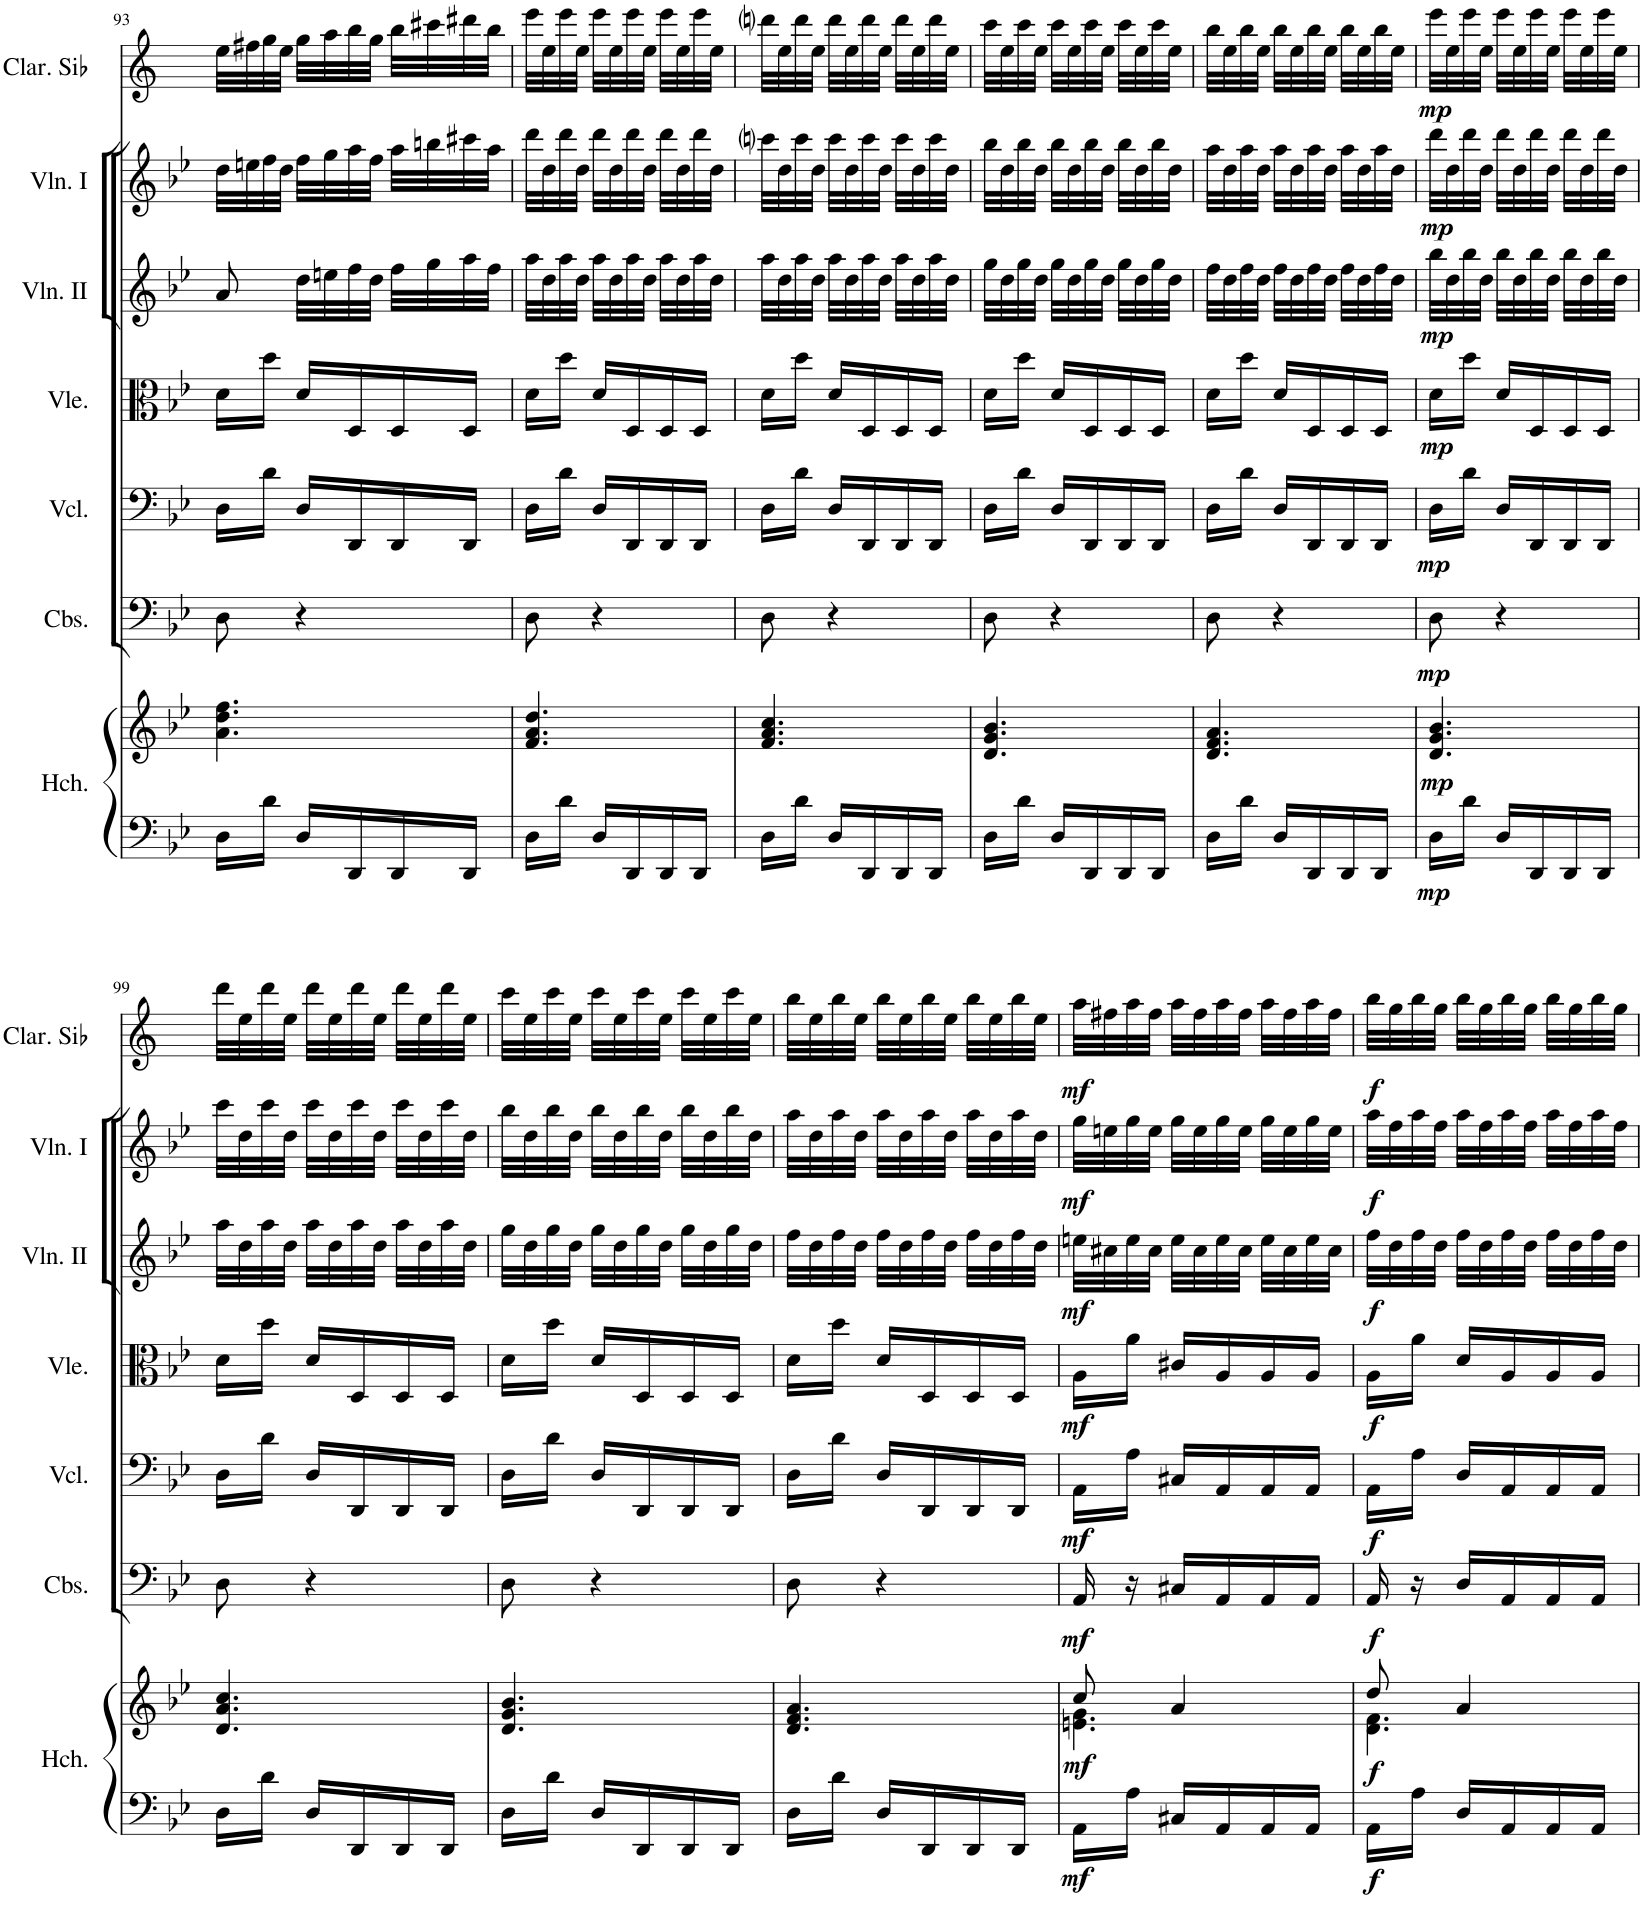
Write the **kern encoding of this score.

**kern	**kern	**dynam	**kern	**dynam	**kern	**dynam	**kern	**dynam	**kern	**dynam	**kern	**dynam	**kern	**dynam
*part7	*part7	*part7	*part6	*part6	*part5	*part5	*part4	*part4	*part3	*part3	*part2	*part2	*part1	*part1
*staff8	*staff7	*staff7/8	*staff6	*staff6	*staff5	*staff5	*staff4	*staff4	*staff3	*staff3	*staff2	*staff2	*staff1	*staff1
*I"Organ or Harpsichord	*	*	*I"Contrabassi	*	*I"Violoncelli	*	*I"Viole	*	*I"Violino II	*	*I"Violino I	*	*I"Clarinette en Sib	*
*I'Hch.	*	*	*I'Cbs.	*	*I'Vcl.	*	*I'Vle.	*	*I'Vln. II	*	*I'Vln. I	*	*I'Clar. Sib	*
!!LO:PB:g=z
*clefF4	*clefG2	*	*clefF4	*	*clefF4	*	*clefC3	*	*clefG2	*	*clefG2	*	*clefG2	*
*	*	*	*Trd7c12	*	*	*	*	*	*	*	*	*	*Trd1c2	*
*k[b-e-]	*k[b-e-]	*	*k[b-e-]	*	*k[b-e-]	*	*k[b-e-]	*	*k[b-e-]	*	*k[b-e-]	*	*k[]	*
*M3/8	*M3/8	*	*M3/8	*	*M3/8	*	*M3/8	*	*M3/8	*	*M3/8	*	*M3/8	*
=93	=93	=93	=93	=93	=93	=93	=93	=93	=93	=93	=93	=93	=93	=93
16D\LL	4.a\ 4.dd\ 4.ff\	.	8D\	.	16D\LL	.	16d\LL	.	8a/	.	32dd\LLL	.	32ee\LLL	.
.	.	.	.	.	.	.	.	.	.	.	32een\	.	32ff#X\	.
16d\JJ	.	.	.	.	16d\JJ	.	16dd\JJ	.	.	.	32ff\	.	32gg\	.
.	.	.	.	.	.	.	.	.	.	.	32dd\JJJ	.	32ee\JJJ	.
16D/LL	.	.	4r	.	16D/LL	.	16d/LL	.	32dd\LLL	.	32ff\LLL	.	32gg\LLL	.
.	.	.	.	.	.	.	.	.	32een\	.	32gg\	.	32aa\	.
16DD/	.	.	.	.	16DD/	.	16D/	.	32ff\	.	32aa\	.	32bb\	.
.	.	.	.	.	.	.	.	.	32dd\JJJ	.	32ff\JJJ	.	32gg\JJJ	.
16DD/	.	.	.	.	16DD/	.	16D/	.	32ff\LLL	.	32aa\LLL	.	32bb\LLL	.
.	.	.	.	.	.	.	.	.	32gg\	.	32bbn\	.	32ccc#X\	.
16DD/JJ	.	.	.	.	16DD/JJ	.	16D/JJ	.	32aa\	.	32ccc#X\	.	32ddd#X\	.
.	.	.	.	.	.	.	.	.	32ff\JJJ	.	32aa\JJJ	.	32bb\JJJ	.
=94	=94	=94	=94	=94	=94	=94	=94	=94	=94	=94	=94	=94	=94	=94
16D\LL	4.f/ 4.a/ 4.dd/	.	8D\	.	16D\LL	.	16d\LL	.	32aa\LLL	.	32ddd\LLL	.	32eee\LLL	.
.	.	.	.	.	.	.	.	.	32dd\	.	32dd\	.	32ee\	.
16d\JJ	.	.	.	.	16d\JJ	.	16dd\JJ	.	32aa\	.	32ddd\	.	32eee\	.
.	.	.	.	.	.	.	.	.	32dd\JJJ	.	32dd\JJJ	.	32ee\JJJ	.
16D/LL	.	.	4r	.	16D/LL	.	16d/LL	.	32aa\LLL	.	32ddd\LLL	.	32eee\LLL	.
.	.	.	.	.	.	.	.	.	32dd\	.	32dd\	.	32ee\	.
16DD/	.	.	.	.	16DD/	.	16D/	.	32aa\	.	32ddd\	.	32eee\	.
.	.	.	.	.	.	.	.	.	32dd\JJJ	.	32dd\JJJ	.	32ee\JJJ	.
16DD/	.	.	.	.	16DD/	.	16D/	.	32aa\LLL	.	32ddd\LLL	.	32eee\LLL	.
.	.	.	.	.	.	.	.	.	32dd\	.	32dd\	.	32ee\	.
16DD/JJ	.	.	.	.	16DD/JJ	.	16D/JJ	.	32aa\	.	32ddd\	.	32eee\	.
.	.	.	.	.	.	.	.	.	32dd\JJJ	.	32dd\JJJ	.	32ee\JJJ	.
=95	=95	=95	=95	=95	=95	=95	=95	=95	=95	=95	=95	=95	=95	=95
16D\LL	4.f/ 4.a/ 4.cc/	.	8D\	.	16D\LL	.	16d\LL	.	32aa\LLL	.	32cccni\LLL	.	32dddni\LLL	.
.	.	.	.	.	.	.	.	.	32dd\	.	32dd\	.	32ee\	.
16d\JJ	.	.	.	.	16d\JJ	.	16dd\JJ	.	32aa\	.	32ccc\	.	32ddd\	.
.	.	.	.	.	.	.	.	.	32dd\JJJ	.	32dd\JJJ	.	32ee\JJJ	.
16D/LL	.	.	4r	.	16D/LL	.	16d/LL	.	32aa\LLL	.	32ccc\LLL	.	32ddd\LLL	.
.	.	.	.	.	.	.	.	.	32dd\	.	32dd\	.	32ee\	.
16DD/	.	.	.	.	16DD/	.	16D/	.	32aa\	.	32ccc\	.	32ddd\	.
.	.	.	.	.	.	.	.	.	32dd\JJJ	.	32dd\JJJ	.	32ee\JJJ	.
16DD/	.	.	.	.	16DD/	.	16D/	.	32aa\LLL	.	32ccc\LLL	.	32ddd\LLL	.
.	.	.	.	.	.	.	.	.	32dd\	.	32dd\	.	32ee\	.
16DD/JJ	.	.	.	.	16DD/JJ	.	16D/JJ	.	32aa\	.	32ccc\	.	32ddd\	.
.	.	.	.	.	.	.	.	.	32dd\JJJ	.	32dd\JJJ	.	32ee\JJJ	.
=96	=96	=96	=96	=96	=96	=96	=96	=96	=96	=96	=96	=96	=96	=96
16D\LL	4.d/ 4.g/ 4.b-/	.	8D\	.	16D\LL	.	16d\LL	.	32gg\LLL	.	32bb-\LLL	.	32ccc\LLL	.
.	.	.	.	.	.	.	.	.	32dd\	.	32dd\	.	32ee\	.
16d\JJ	.	.	.	.	16d\JJ	.	16dd\JJ	.	32gg\	.	32bb-\	.	32ccc\	.
.	.	.	.	.	.	.	.	.	32dd\JJJ	.	32dd\JJJ	.	32ee\JJJ	.
16D/LL	.	.	4r	.	16D/LL	.	16d/LL	.	32gg\LLL	.	32bb-\LLL	.	32ccc\LLL	.
.	.	.	.	.	.	.	.	.	32dd\	.	32dd\	.	32ee\	.
16DD/	.	.	.	.	16DD/	.	16D/	.	32gg\	.	32bb-\	.	32ccc\	.
.	.	.	.	.	.	.	.	.	32dd\JJJ	.	32dd\JJJ	.	32ee\JJJ	.
16DD/	.	.	.	.	16DD/	.	16D/	.	32gg\LLL	.	32bb-\LLL	.	32ccc\LLL	.
.	.	.	.	.	.	.	.	.	32dd\	.	32dd\	.	32ee\	.
16DD/JJ	.	.	.	.	16DD/JJ	.	16D/JJ	.	32gg\	.	32bb-\	.	32ccc\	.
.	.	.	.	.	.	.	.	.	32dd\JJJ	.	32dd\JJJ	.	32ee\JJJ	.
=97	=97	=97	=97	=97	=97	=97	=97	=97	=97	=97	=97	=97	=97	=97
16D\LL	4.d/ 4.f/ 4.a/	.	8D\	.	16D\LL	.	16d\LL	.	32ff\LLL	.	32aa\LLL	.	32bb\LLL	.
.	.	.	.	.	.	.	.	.	32dd\	.	32dd\	.	32ee\	.
16d\JJ	.	.	.	.	16d\JJ	.	16dd\JJ	.	32ff\	.	32aa\	.	32bb\	.
.	.	.	.	.	.	.	.	.	32dd\JJJ	.	32dd\JJJ	.	32ee\JJJ	.
16D/LL	.	.	4r	.	16D/LL	.	16d/LL	.	32ff\LLL	.	32aa\LLL	.	32bb\LLL	.
.	.	.	.	.	.	.	.	.	32dd\	.	32dd\	.	32ee\	.
16DD/	.	.	.	.	16DD/	.	16D/	.	32ff\	.	32aa\	.	32bb\	.
.	.	.	.	.	.	.	.	.	32dd\JJJ	.	32dd\JJJ	.	32ee\JJJ	.
16DD/	.	.	.	.	16DD/	.	16D/	.	32ff\LLL	.	32aa\LLL	.	32bb\LLL	.
.	.	.	.	.	.	.	.	.	32dd\	.	32dd\	.	32ee\	.
16DD/JJ	.	.	.	.	16DD/JJ	.	16D/JJ	.	32ff\	.	32aa\	.	32bb\	.
.	.	.	.	.	.	.	.	.	32dd\JJJ	.	32dd\JJJ	.	32ee\JJJ	.
=98	=98	=98	=98	=98	=98	=98	=98	=98	=98	=98	=98	=98	=98	=98
!	!	!LO:DY:b=2	!	!	!	!	!	!	!	!	!	!	!	!
!	!	!LO:DY:n=1:b	!	!LO:DY:b	!	!LO:DY:b	!	!LO:DY:b	!	!LO:DY:b	!	!LO:DY:b	!	!LO:DY:b
16D\LL	4.d/ 4.g/ 4.b-/	mp mp	8D\	mp	16D\LL	mp	16d\LL	mp	32bb-\LLL	mp	32ddd\LLL	mp	32eee\LLL	mp
.	.	.	.	.	.	.	.	.	32dd\	.	32dd\	.	32ee\	.
16d\JJ	.	.	.	.	16d\JJ	.	16dd\JJ	.	32bb-\	.	32ddd\	.	32eee\	.
.	.	.	.	.	.	.	.	.	32dd\JJJ	.	32dd\JJJ	.	32ee\JJJ	.
16D/LL	.	.	4r	.	16D/LL	.	16d/LL	.	32bb-\LLL	.	32ddd\LLL	.	32eee\LLL	.
.	.	.	.	.	.	.	.	.	32dd\	.	32dd\	.	32ee\	.
16DD/	.	.	.	.	16DD/	.	16D/	.	32bb-\	.	32ddd\	.	32eee\	.
.	.	.	.	.	.	.	.	.	32dd\JJJ	.	32dd\JJJ	.	32ee\JJJ	.
16DD/	.	.	.	.	16DD/	.	16D/	.	32bb-\LLL	.	32ddd\LLL	.	32eee\LLL	.
.	.	.	.	.	.	.	.	.	32dd\	.	32dd\	.	32ee\	.
16DD/JJ	.	.	.	.	16DD/JJ	.	16D/JJ	.	32bb-\	.	32ddd\	.	32eee\	.
.	.	.	.	.	.	.	.	.	32dd\JJJ	.	32dd\JJJ	.	32ee\JJJ	.
!!LO:LB:g=z
=99	=99	=99	=99	=99	=99	=99	=99	=99	=99	=99	=99	=99	=99	=99
16D\LL	4.d/ 4.a/ 4.cc/	.	8D\	.	16D\LL	.	16d\LL	.	32aa\LLL	.	32ccc\LLL	.	32ddd\LLL	.
.	.	.	.	.	.	.	.	.	32dd\	.	32dd\	.	32ee\	.
16d\JJ	.	.	.	.	16d\JJ	.	16dd\JJ	.	32aa\	.	32ccc\	.	32ddd\	.
.	.	.	.	.	.	.	.	.	32dd\JJJ	.	32dd\JJJ	.	32ee\JJJ	.
16D/LL	.	.	4r	.	16D/LL	.	16d/LL	.	32aa\LLL	.	32ccc\LLL	.	32ddd\LLL	.
.	.	.	.	.	.	.	.	.	32dd\	.	32dd\	.	32ee\	.
16DD/	.	.	.	.	16DD/	.	16D/	.	32aa\	.	32ccc\	.	32ddd\	.
.	.	.	.	.	.	.	.	.	32dd\JJJ	.	32dd\JJJ	.	32ee\JJJ	.
16DD/	.	.	.	.	16DD/	.	16D/	.	32aa\LLL	.	32ccc\LLL	.	32ddd\LLL	.
.	.	.	.	.	.	.	.	.	32dd\	.	32dd\	.	32ee\	.
16DD/JJ	.	.	.	.	16DD/JJ	.	16D/JJ	.	32aa\	.	32ccc\	.	32ddd\	.
.	.	.	.	.	.	.	.	.	32dd\JJJ	.	32dd\JJJ	.	32ee\JJJ	.
=100	=100	=100	=100	=100	=100	=100	=100	=100	=100	=100	=100	=100	=100	=100
16D\LL	4.d/ 4.g/ 4.b-/	.	8D\	.	16D\LL	.	16d\LL	.	32gg\LLL	.	32bb-\LLL	.	32ccc\LLL	.
.	.	.	.	.	.	.	.	.	32dd\	.	32dd\	.	32ee\	.
16d\JJ	.	.	.	.	16d\JJ	.	16dd\JJ	.	32gg\	.	32bb-\	.	32ccc\	.
.	.	.	.	.	.	.	.	.	32dd\JJJ	.	32dd\JJJ	.	32ee\JJJ	.
16D/LL	.	.	4r	.	16D/LL	.	16d/LL	.	32gg\LLL	.	32bb-\LLL	.	32ccc\LLL	.
.	.	.	.	.	.	.	.	.	32dd\	.	32dd\	.	32ee\	.
16DD/	.	.	.	.	16DD/	.	16D/	.	32gg\	.	32bb-\	.	32ccc\	.
.	.	.	.	.	.	.	.	.	32dd\JJJ	.	32dd\JJJ	.	32ee\JJJ	.
16DD/	.	.	.	.	16DD/	.	16D/	.	32gg\LLL	.	32bb-\LLL	.	32ccc\LLL	.
.	.	.	.	.	.	.	.	.	32dd\	.	32dd\	.	32ee\	.
16DD/JJ	.	.	.	.	16DD/JJ	.	16D/JJ	.	32gg\	.	32bb-\	.	32ccc\	.
.	.	.	.	.	.	.	.	.	32dd\JJJ	.	32dd\JJJ	.	32ee\JJJ	.
=101	=101	=101	=101	=101	=101	=101	=101	=101	=101	=101	=101	=101	=101	=101
16D\LL	4.d/ 4.f/ 4.a/	.	8D\	.	16D\LL	.	16d\LL	.	32ff\LLL	.	32aa\LLL	.	32bb\LLL	.
.	.	.	.	.	.	.	.	.	32dd\	.	32dd\	.	32ee\	.
16d\JJ	.	.	.	.	16d\JJ	.	16dd\JJ	.	32ff\	.	32aa\	.	32bb\	.
.	.	.	.	.	.	.	.	.	32dd\JJJ	.	32dd\JJJ	.	32ee\JJJ	.
16D/LL	.	.	4r	.	16D/LL	.	16d/LL	.	32ff\LLL	.	32aa\LLL	.	32bb\LLL	.
.	.	.	.	.	.	.	.	.	32dd\	.	32dd\	.	32ee\	.
16DD/	.	.	.	.	16DD/	.	16D/	.	32ff\	.	32aa\	.	32bb\	.
.	.	.	.	.	.	.	.	.	32dd\JJJ	.	32dd\JJJ	.	32ee\JJJ	.
16DD/	.	.	.	.	16DD/	.	16D/	.	32ff\LLL	.	32aa\LLL	.	32bb\LLL	.
.	.	.	.	.	.	.	.	.	32dd\	.	32dd\	.	32ee\	.
16DD/JJ	.	.	.	.	16DD/JJ	.	16D/JJ	.	32ff\	.	32aa\	.	32bb\	.
.	.	.	.	.	.	.	.	.	32dd\JJJ	.	32dd\JJJ	.	32ee\JJJ	.
=102	=102	=102	=102	=102	=102	=102	=102	=102	=102	=102	=102	=102	=102	=102
*	*^	*	*	*	*	*	*	*	*	*	*	*	*	*
!	!	!	!LO:DY:b=2	!	!	!	!	!	!	!	!	!	!	!	!
!	!	!	!LO:DY:n=1:b	!	!LO:DY:b	!	!LO:DY:b	!	!LO:DY:b	!	!LO:DY:b	!	!LO:DY:b	!	!LO:DY:b
16AA\LL	8cc/	4.en\ 4.g\	mf mf	16AA/	mf	16AA\LL	mf	16A\LL	mf	32een\LLL	mf	32gg\LLL	mf	32aa\LLL	mf
.	.	.	.	.	.	.	.	.	.	32cc#X\	.	32een\	.	32ff#X\	.
16A\JJ	.	.	.	16r	.	16A\JJ	.	16a\JJ	.	32ee\	.	32gg\	.	32aa\	.
.	.	.	.	.	.	.	.	.	.	32cc#\JJJ	.	32ee\JJJ	.	32ff#\JJJ	.
16C#X/LL	4a/	.	.	16C#X/LL	.	16C#X/LL	.	16c#X/LL	.	32ee\LLL	.	32gg\LLL	.	32aa\LLL	.
.	.	.	.	.	.	.	.	.	.	32cc#\	.	32ee\	.	32ff#\	.
16AA/	.	.	.	16AA/	.	16AA/	.	16A/	.	32ee\	.	32gg\	.	32aa\	.
.	.	.	.	.	.	.	.	.	.	32cc#\JJJ	.	32ee\JJJ	.	32ff#\JJJ	.
16AA/	.	.	.	16AA/	.	16AA/	.	16A/	.	32ee\LLL	.	32gg\LLL	.	32aa\LLL	.
.	.	.	.	.	.	.	.	.	.	32cc#\	.	32ee\	.	32ff#\	.
16AA/JJ	.	.	.	16AA/JJ	.	16AA/JJ	.	16A/JJ	.	32ee\	.	32gg\	.	32aa\	.
.	.	.	.	.	.	.	.	.	.	32cc#\JJJ	.	32ee\JJJ	.	32ff#\JJJ	.
=103	=103	=103	=103	=103	=103	=103	=103	=103	=103	=103	=103	=103	=103	=103	=103
!	!	!	!LO:DY:b=2	!	!	!	!	!	!	!	!	!	!	!	!
!	!	!	!LO:DY:n=1:b	!	!LO:DY:b	!	!LO:DY:b	!	!LO:DY:b	!	!LO:DY:b	!	!LO:DY:b	!	!LO:DY:b
16AA\LL	8dd/	4.d\ 4.f\	f f	16AA/	f	16AA\LL	f	16A\LL	f	32ff\LLL	f	32aa\LLL	f	32bb\LLL	f
.	.	.	.	.	.	.	.	.	.	32dd\	.	32ff\	.	32gg\	.
16A\JJ	.	.	.	16r	.	16A\JJ	.	16a\JJ	.	32ff\	.	32aa\	.	32bb\	.
.	.	.	.	.	.	.	.	.	.	32dd\JJJ	.	32ff\JJJ	.	32gg\JJJ	.
16D/LL	4a/	.	.	16D/LL	.	16D/LL	.	16d/LL	.	32ff\LLL	.	32aa\LLL	.	32bb\LLL	.
.	.	.	.	.	.	.	.	.	.	32dd\	.	32ff\	.	32gg\	.
16AA/	.	.	.	16AA/	.	16AA/	.	16A/	.	32ff\	.	32aa\	.	32bb\	.
.	.	.	.	.	.	.	.	.	.	32dd\JJJ	.	32ff\JJJ	.	32gg\JJJ	.
16AA/	.	.	.	16AA/	.	16AA/	.	16A/	.	32ff\LLL	.	32aa\LLL	.	32bb\LLL	.
.	.	.	.	.	.	.	.	.	.	32dd\	.	32ff\	.	32gg\	.
16AA/JJ	.	.	.	16AA/JJ	.	16AA/JJ	.	16A/JJ	.	32ff\	.	32aa\	.	32bb\	.
.	.	.	.	.	.	.	.	.	.	32dd\JJJ	.	32ff\JJJ	.	32gg\JJJ	.
*	*v	*v	*	*	*	*	*	*	*	*	*	*	*	*	*
=	=	=	=	=	=	=	=	=	=	=	=	=	=	=
*-	*-	*-	*-	*-	*-	*-	*-	*-	*-	*-	*-	*-	*-	*-
